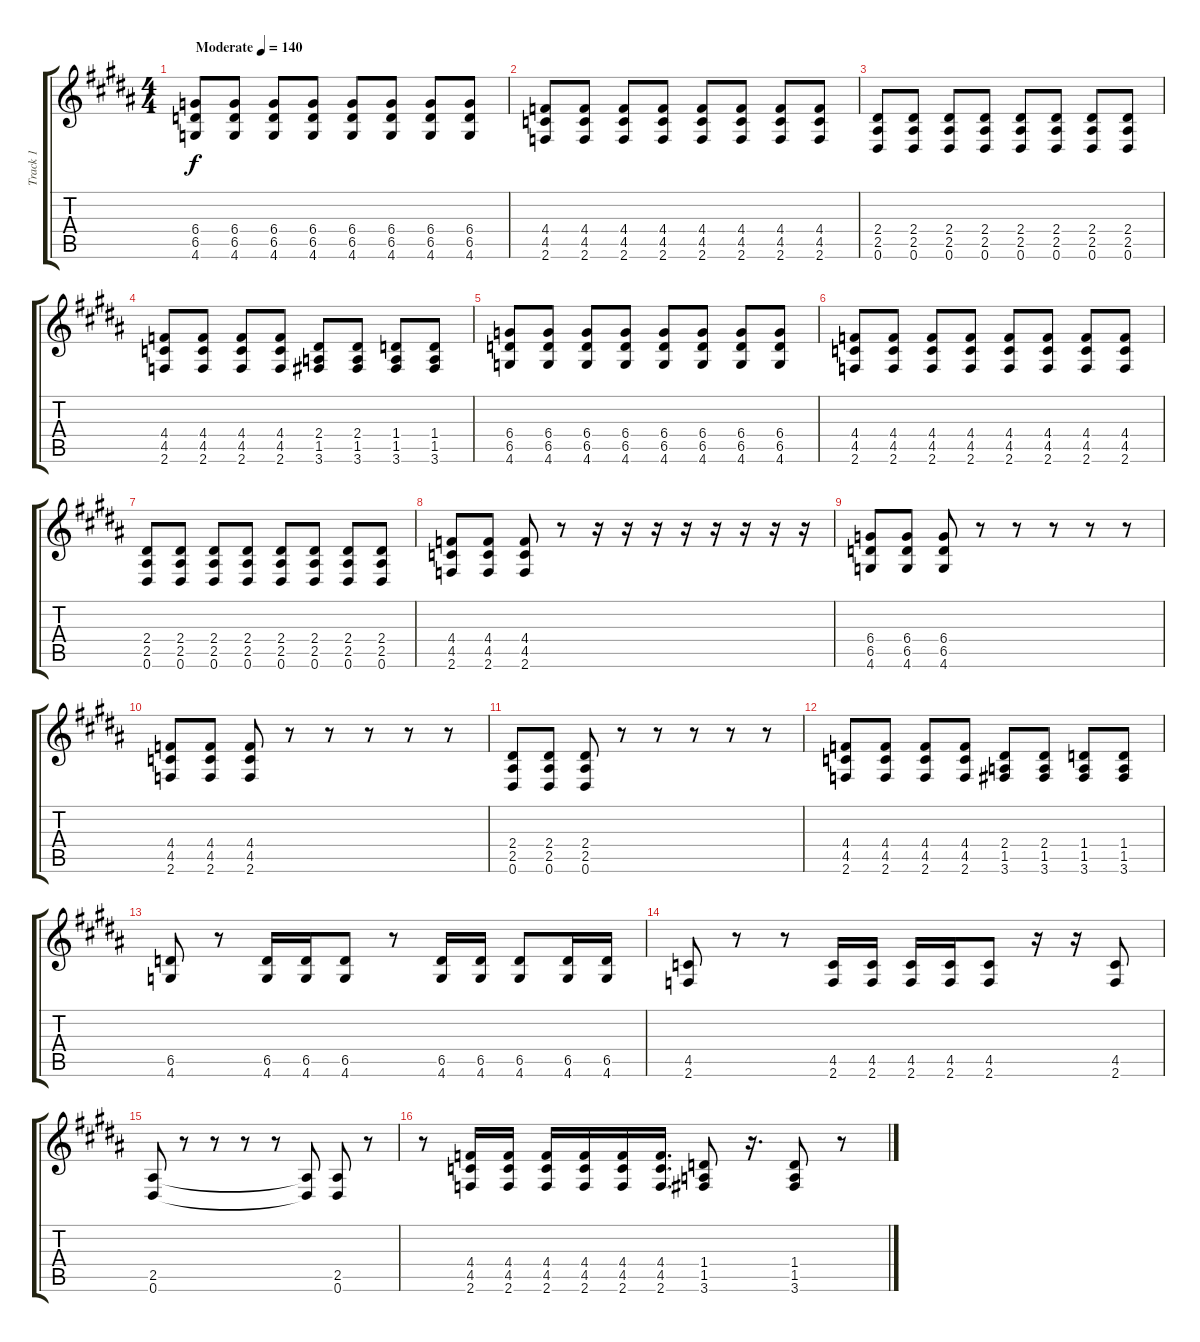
\track ("Track 1" "Track 1") {instrument overdrivenguitar}
\staff {score tabs}
\tuning (Eb4 Bb3 Gb3 Db3 Ab2 Eb2) {hide}
\ts (4 4)
\section ("" "")
\tempo (140 "Moderate")
\clef g2
\ks b
(6.4 6.5 4.6).8{dy f instrument overdrivenguitar} (6.4 6.5 4.6).8 (6.4 6.5 4.6).8 (6.4 6.5 4.6).8 (6.4 6.5 4.6).8 (6.4 6.5 4.6).8 (6.4 6.5 4.6).8 (6.4 6.5 4.6).8 |
(4.4 4.5 2.6).8 (4.4 4.5 2.6).8 (4.4 4.5 2.6).8 (4.4 4.5 2.6).8 (4.4 4.5 2.6).8 (4.4 4.5 2.6).8 (4.4 4.5 2.6).8 (4.4 4.5 2.6).8 |
(2.4 2.5 0.6).8 (2.4 2.5 0.6).8 (2.4 2.5 0.6).8 (2.4 2.5 0.6).8 (2.4 2.5 0.6).8 (2.4 2.5 0.6).8 (2.4 2.5 0.6).8 (2.4 2.5 0.6).8 |
(4.4 4.5 2.6).8 (4.4 4.5 2.6).8 (4.4 4.5 2.6).8 (4.4 4.5 2.6).8 (2.4 1.5 3.6).8 (2.4 1.5 3.6).8 (1.4 1.5 3.6).8 (1.4 1.5 3.6).8 |
(6.4 6.5 4.6).8 (6.4 6.5 4.6).8 (6.4 6.5 4.6).8 (6.4 6.5 4.6).8 (6.4 6.5 4.6).8 (6.4 6.5 4.6).8 (6.4 6.5 4.6).8 (6.4 6.5 4.6).8 |
(4.4 4.5 2.6).8 (4.4 4.5 2.6).8 (4.4 4.5 2.6).8 (4.4 4.5 2.6).8 (4.4 4.5 2.6).8 (4.4 4.5 2.6).8 (4.4 4.5 2.6).8 (4.4 4.5 2.6).8 |
(2.4 2.5 0.6).8 (2.4 2.5 0.6).8 (2.4 2.5 0.6).8 (2.4 2.5 0.6).8 (2.4 2.5 0.6).8 (2.4 2.5 0.6).8 (2.4 2.5 0.6).8 (2.4 2.5 0.6).8 |
(4.4 4.5 2.6).8 (4.4 4.5 2.6).8 (4.4 4.5 2.6).8 r.8 r.16 r.16 r.16 r.16 r.16 r.16 r.16 r.16 |
(6.4 6.5 4.6).8 (6.4 6.5 4.6).8 (6.4 6.5 4.6).8 r.8 r.8 r.8 r.8 r.8 |
(4.4 4.5 2.6).8 (4.4 4.5 2.6).8 (4.4 4.5 2.6).8 r.8 r.8 r.8 r.8 r.8 |
(2.4 2.5 0.6).8 (2.4 2.5 0.6).8 (2.4 2.5 0.6).8 r.8 r.8 r.8 r.8 r.8 |
(4.4 4.5 2.6).8 (4.4 4.5 2.6).8 (4.4 4.5 2.6).8 (4.4 4.5 2.6).8 (2.4 1.5 3.6).8 (2.4 1.5 3.6).8 (1.4 1.5 3.6).8 (1.4 1.5 3.6).8 |
(6.5 4.6).8 r.8 (6.5 4.6).16 (6.5 4.6).16 (6.5 4.6).8 r.8 (6.5 4.6).16 (6.5 4.6).16 (6.5 4.6).8 (6.5 4.6).16 (6.5 4.6).16 |
(4.5 2.6).8 r.8 r.8 (4.5 2.6).16 (4.5 2.6).16 (4.5 2.6).16 (4.5 2.6).16 (4.5 2.6).8 r.16 r.16 (4.5 2.6).8 |
(2.5 0.6).8 r.8 r.8 r.8 r.8 (2.5{t} 0.6{t}).8 (2.5 0.6).8 r.8 |
r.8 (4.4 4.5 2.6).16 (4.4 4.5 2.6).16 (4.4 4.5 2.6).16 (4.4 4.5 2.6).16 (4.4 4.5 2.6).16 (4.4 4.5 2.6).16{d} (1.4 1.5 3.6).8 r.16{d} (1.4 1.5 3.6).8 r.8
